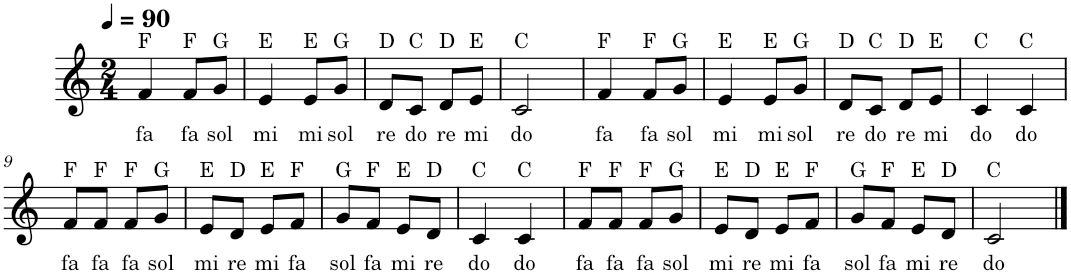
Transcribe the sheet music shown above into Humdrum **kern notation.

**kern	**text
*part1	*part1
*staff1	*staff1
*I"Piano	*
*I'Pno.	*
*clefG2	*
*k[]	*
*M2/4	*
*MM90	*
=1	=1
!LO:TX:a:t=F	!
!	!LO:LY:b
4f/	fa
!LO:TX:a:t=F	!
!	!LO:LY:b
8f/L	fa
!LO:TX:a:t=G	!
!	!LO:LY:b
8g/J	sol
=2	=2
!LO:TX:a:t=E	!
!	!LO:LY:b
4e/	mi
!LO:TX:a:t=E	!
!	!LO:LY:b
8e/L	mi
!LO:TX:a:t=G	!
!	!LO:LY:b
8g/J	sol
=3	=3
!LO:TX:a:t=D	!
!	!LO:LY:b
8d/L	re
!LO:TX:a:t=C	!
!	!LO:LY:b
8c/J	do
!LO:TX:a:t=D	!
!	!LO:LY:b
8d/L	re
!LO:TX:a:t=E	!
!	!LO:LY:b
8e/J	mi
=4	=4
!LO:TX:a:t=C	!
!	!LO:LY:b
2c/	do
=5	=5
!LO:TX:a:t=F	!
!	!LO:LY:b
4f/	fa
!LO:TX:a:t=F	!
!	!LO:LY:b
8f/L	fa
!LO:TX:a:t=G	!
!	!LO:LY:b
8g/J	sol
=6	=6
!LO:TX:a:t=E	!
!	!LO:LY:b
4e/	mi
!LO:TX:a:t=E	!
!	!LO:LY:b
8e/L	mi
!LO:TX:a:t=G	!
!	!LO:LY:b
8g/J	sol
=7	=7
!LO:TX:a:t=D	!
!	!LO:LY:b
8d/L	re
!LO:TX:a:t=C	!
!	!LO:LY:b
8c/J	do
!LO:TX:a:t=D	!
!	!LO:LY:b
8d/L	re
!LO:TX:a:t=E	!
!	!LO:LY:b
8e/J	mi
=8	=8
!LO:TX:a:t=C	!
!	!LO:LY:b
4c/	do
!LO:TX:a:t=C	!
!	!LO:LY:b
4c/	do
!!LO:LB:g=z
=9	=9
!LO:TX:a:t=F	!
!	!LO:LY:b
8f/L	fa
!LO:TX:a:t=F	!
!	!LO:LY:b
8f/J	fa
!LO:TX:a:t=F	!
!	!LO:LY:b
8f/L	fa
!LO:TX:a:t=G	!
!	!LO:LY:b
8g/J	sol
=10	=10
!LO:TX:a:t=E	!
!	!LO:LY:b
8e/L	mi
!LO:TX:a:t=D	!
!	!LO:LY:b
8d/J	re
!LO:TX:a:t=E	!
!	!LO:LY:b
8e/L	mi
!LO:TX:a:t=F	!
!	!LO:LY:b
8f/J	fa
=11	=11
!LO:TX:a:t=G	!
!	!LO:LY:b
8g/L	sol
!LO:TX:a:t=F	!
!	!LO:LY:b
8f/J	fa
!LO:TX:a:t=E	!
!	!LO:LY:b
8e/L	mi
!LO:TX:a:t=D	!
!	!LO:LY:b
8d/J	re
=12	=12
!LO:TX:a:t=C	!
!	!LO:LY:b
4c/	do
!LO:TX:a:t=C	!
!	!LO:LY:b
4c/	do
=13	=13
!LO:TX:a:t=F	!
!	!LO:LY:b
8f/L	fa
!LO:TX:a:t=F	!
!	!LO:LY:b
8f/J	fa
!LO:TX:a:t=F	!
!	!LO:LY:b
8f/L	fa
!LO:TX:a:t=G	!
!	!LO:LY:b
8g/J	sol
=14	=14
!LO:TX:a:t=E	!
!	!LO:LY:b
8e/L	mi
!LO:TX:a:t=D	!
!	!LO:LY:b
8d/J	re
!LO:TX:a:t=E	!
!	!LO:LY:b
8e/L	mi
!LO:TX:a:t=F	!
!	!LO:LY:b
8f/J	fa
=15	=15
!LO:TX:a:t=G	!
!	!LO:LY:b
8g/L	sol
!LO:TX:a:t=F	!
!	!LO:LY:b
8f/J	fa
!LO:TX:a:t=E	!
!	!LO:LY:b
8e/L	mi
!LO:TX:a:t=D	!
!	!LO:LY:b
8d/J	re
=16	=16
!LO:TX:a:t=C	!
!	!LO:LY:b
2c/	do
==	==
*-	*-
